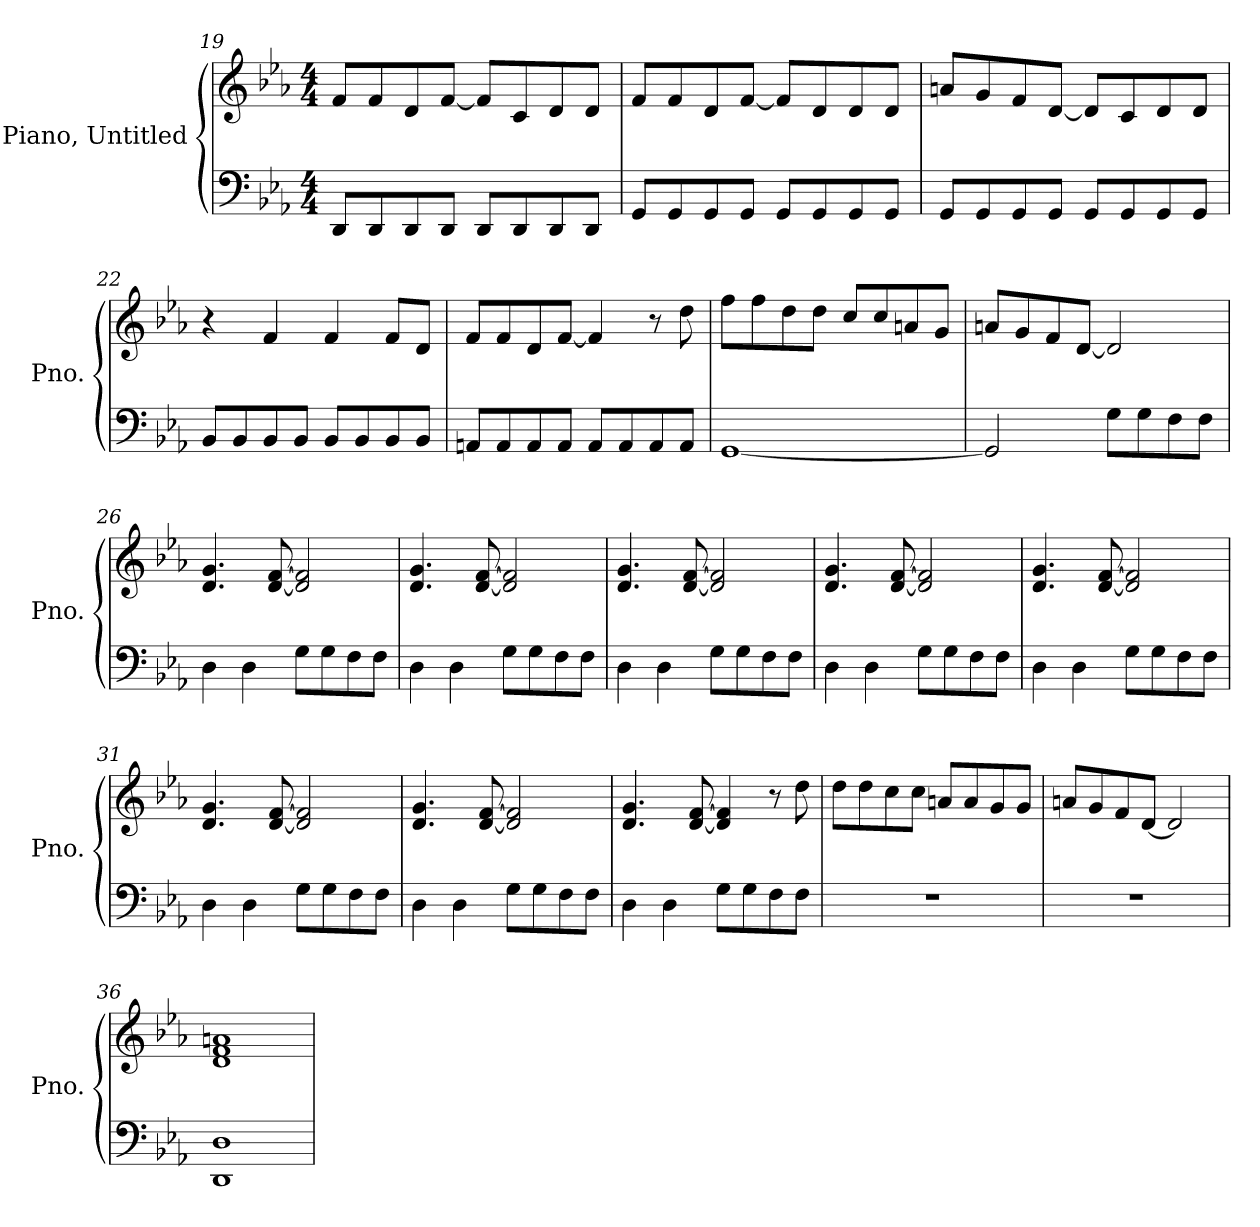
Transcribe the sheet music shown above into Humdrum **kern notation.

**kern	**kern
*part2	*part1
*staff2	*staff1
*I"Piano, Untitled	*I"Piano, Untitled
*I'Pno.	*I'Pno.
*clefF4	*clefG2
*k[b-e-a-]	*k[b-e-a-]
*M4/4	*M4/4
=19	=19
8DD/L	8f/L
8DD/	8f/
8DD/	8d/
8DD/J	[8f/J
8DD/L	8f/L]
8DD/	8c/
8DD/	8d/
8DD/J	8d/J
=20	=20
8GG/L	8f/L
8GG/	8f/
8GG/	8d/
8GG/J	[8f/J
8GG/L	8f/L]
8GG/	8d/
8GG/	8d/
8GG/J	8d/J
=21	=21
8GG/L	8an/L
8GG/	8g/
8GG/	8f/
8GG/J	[8d/J
8GG/L	8d/L]
8GG/	8c/
8GG/	8d/
8GG/J	8d/J
!!LO:LB:g=z
=22	=22
8BB-/L	4r
8BB-/	.
8BB-/	4f/
8BB-/J	.
8BB-/L	4f/
8BB-/	.
8BB-/	8f/L
8BB-/J	8d/J
=23	=23
8AAn/L	8f/L
8AA/	8f/
8AA/	8d/
8AA/J	[8f/J
8AA/L	4f/]
8AA/	.
8AA/	8r
8AA/J	8dd\
=24	=24
[1GG	8ff\L
.	8ff\
.	8dd\
.	8dd\J
.	8cc/L
.	8cc/
.	8an/
.	8g/J
=25	=25
2GG/]	8an/L
.	8g/
.	8f/
.	[8d/J
8G\L	2d/]
8G\	.
8F\	.
8F\J	.
=26	=26
4D\	4.d/ 4.g/
4D\	.
.	[8d/ [8f/
8G\L	2d/] 2f/]
8G\	.
8F\	.
8F\J	.
!!LO:PB:g=z
=27	=27
4D\	4.d/ 4.g/
4D\	.
.	[8d/ [8f/
8G\L	2d/] 2f/]
8G\	.
8F\	.
8F\J	.
=28	=28
4D\	4.d/ 4.g/
4D\	.
.	[8d/ [8f/
8G\L	2d/] 2f/]
8G\	.
8F\	.
8F\J	.
=29	=29
4D\	4.d/ 4.g/
4D\	.
.	[8d/ [8f/
8G\L	2d/] 2f/]
8G\	.
8F\	.
8F\J	.
=30	=30
4D\	4.d/ 4.g/
4D\	.
.	[8d/ [8f/
8G\L	2d/] 2f/]
8G\	.
8F\	.
8F\J	.
=31	=31
4D\	4.d/ 4.g/
4D\	.
.	[8d/ [8f/
8G\L	2d/] 2f/]
8G\	.
8F\	.
8F\J	.
!!LO:LB:g=z
=32	=32
4D\	4.d/ 4.g/
4D\	.
.	[8d/ [8f/
8G\L	2d/] 2f/]
8G\	.
8F\	.
8F\J	.
=33	=33
4D\	4.d/ 4.g/
4D\	.
.	[8d/ [8f/
8G\L	4d/] 4f/]
8G\	.
8F\	8r
8F\J	8dd\
=34	=34
1r	8dd\L
.	8dd\
.	8cc\
.	8cc\J
.	8an/L
.	8a/
.	8g/
.	8g/J
=35	=35
1r	8an/L
.	8g/
.	8f/
.	[8d/J
.	2d/]
=36	=36
1DD 1D	1d 1f 1an
=	=
*-	*-
